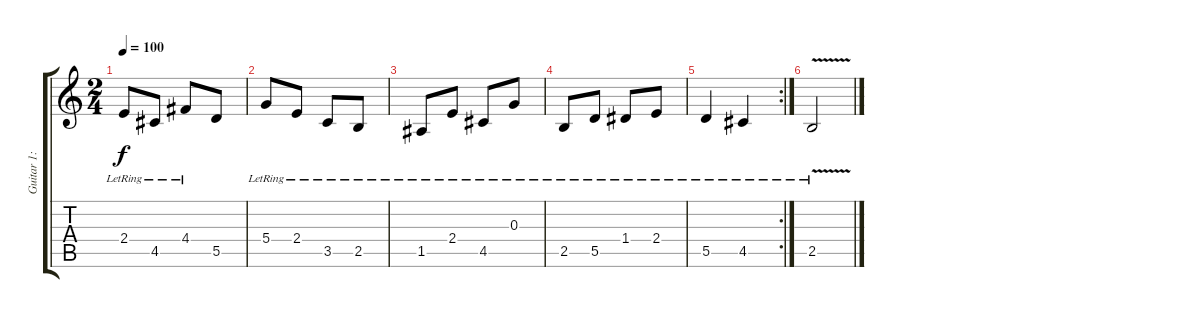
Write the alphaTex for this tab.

\track ("Guitar 1: intro/arps" "Guitar 1: ") {instrument electricguitarjazz}
\staff {score tabs}
\tuning (E4 B3 G3 D3 A2 E2) {hide}
\ts (2 4)
\tempo 100
\clef g2
\ks c
2.4{lr}.8{dy f} 4.5{lr}.8 4.4{lr}.8 5.5.8 |
5.4{lr}.8 2.4{lr}.8 3.5{lr}.8 2.5{lr}.8 |
1.5{lr}.8 2.4{lr}.8 4.5{lr}.8 0.3{lr}.8 |
2.5{lr}.8 5.5{lr}.8 1.4{lr}.8 2.4{lr}.8 |
\rc 2
5.5{lr}.4 4.5{lr}.4 |
2.5{v lr}.2
